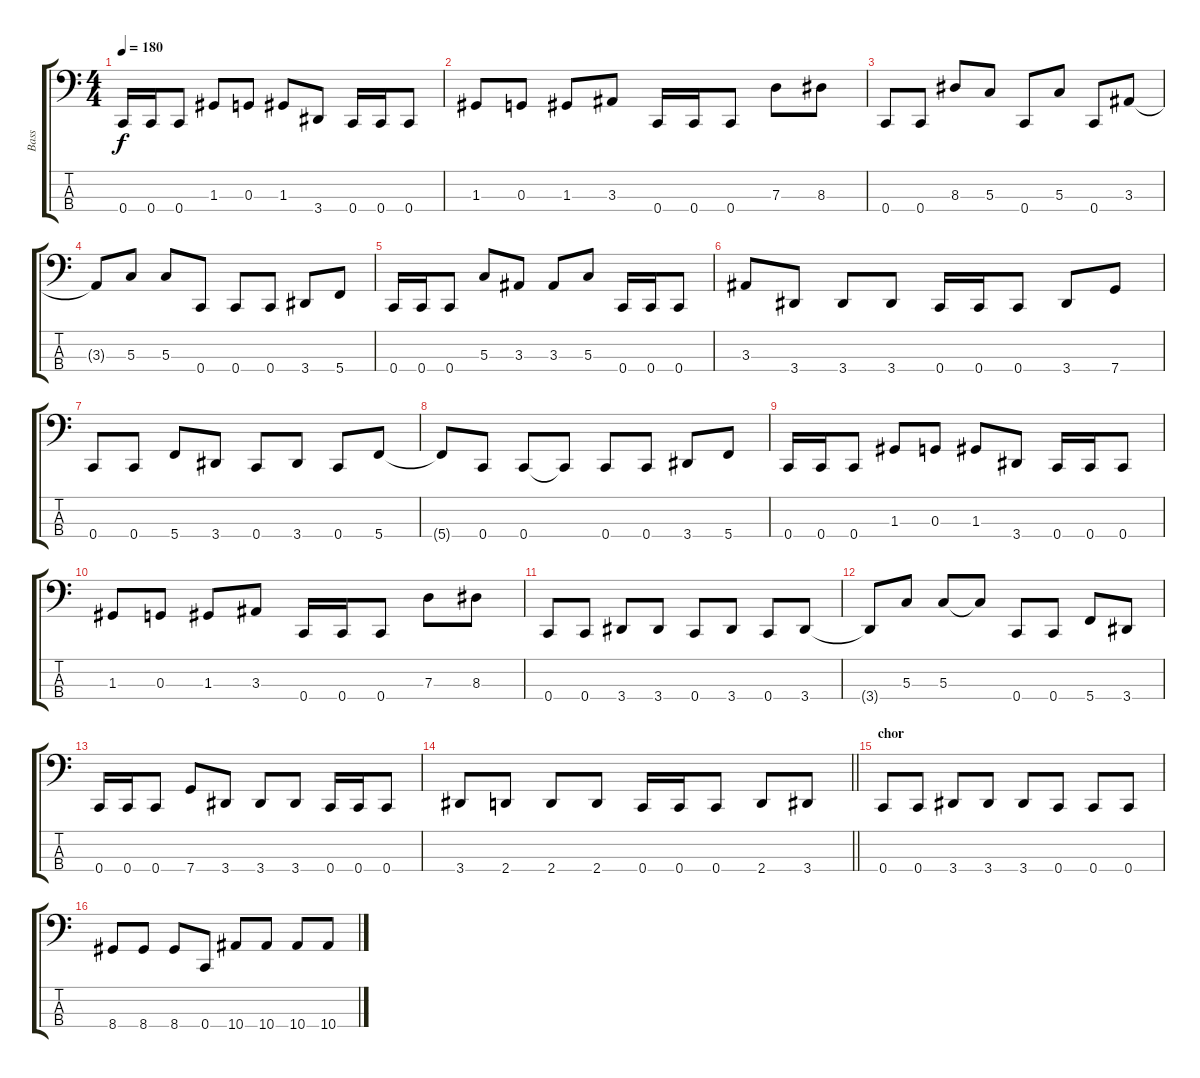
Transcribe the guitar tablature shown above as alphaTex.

\track ("Bass" "Bass") {instrument electricbassfinger}
\staff {score tabs}
\tuning (F2 C2 G1 C1) {hide}
\ts (4 4)
\tempo 180
\clef f4
\ks c
0.4.16{dy f} 0.4.16 0.4.8 1.3.8 0.3.8 1.3.8 3.4.8 0.4.16 0.4.16 0.4.8 |
1.3.8 0.3.8 1.3.8 3.3.8 0.4.16 0.4.16 0.4.8 7.3.8 8.3.8 |
0.4.8 0.4.8 8.3.8 5.3.8 0.4.8 5.3.8 0.4.8 3.3.8 |
3.3{t}.8 5.3.8 5.3.8 0.4.8 0.4.8 0.4.8 3.4.8 5.4.8 |
0.4.16 0.4.16 0.4.8 5.3.8 3.3.8 3.3.8 5.3.8 0.4.16 0.4.16 0.4.8 |
3.3.8 3.4.8 3.4.8 3.4.8 0.4.16 0.4.16 0.4.8 3.4.8 7.4.8 |
0.4.8 0.4.8 5.4.8 3.4.8 0.4.8 3.4.8 0.4.8 5.4.8 |
5.4{t}.8 0.4.8 0.4.8 0.4{t}.8 0.4.8 0.4.8 3.4.8 5.4.8 |
0.4.16 0.4.16 0.4.8 1.3.8 0.3.8 1.3.8 3.4.8 0.4.16 0.4.16 0.4.8 |
1.3.8 0.3.8 1.3.8 3.3.8 0.4.16 0.4.16 0.4.8 7.3.8 8.3.8 |
0.4.8 0.4.8 3.4.8 3.4.8 0.4.8 3.4.8 0.4.8 3.4.8 |
3.4{t}.8 5.3.8 5.3.8 5.3{t}.8 0.4.8 0.4.8 5.4.8 3.4.8 |
0.4.16 0.4.16 0.4.8 7.4.8 3.4.8 3.4.8 3.4.8 0.4.16 0.4.16 0.4.8 |
\barLineRight lightlight
3.4.8 2.4.8 2.4.8 2.4.8 0.4.16 0.4.16 0.4.8 2.4.8 3.4.8 |
\section ("" "chor")
0.4.8 0.4.8 3.4.8 3.4.8 3.4.8 0.4.8 0.4.8 0.4.8 |
8.4.8 8.4.8 8.4.8 0.4.8 10.4.8 10.4.8 10.4.8 10.4.8
